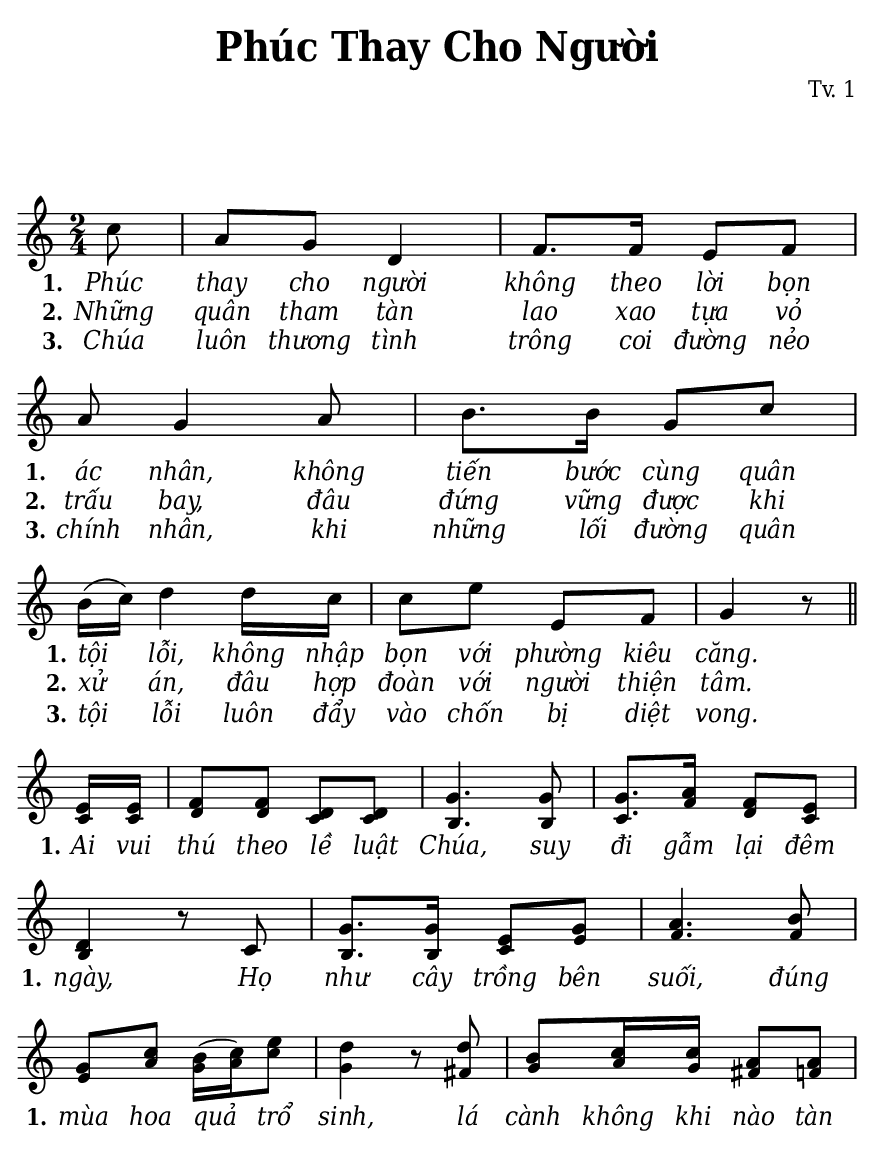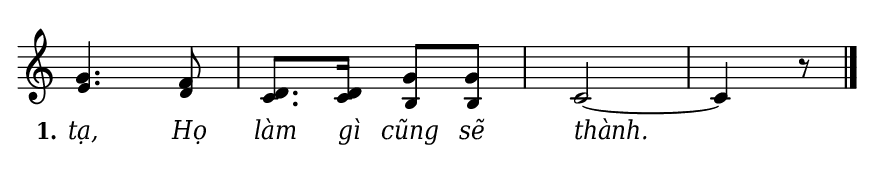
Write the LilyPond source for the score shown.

% Cài đặt chung\
\version "2.22.1"
\include "english.ly"

\header {
  title = \markup { \fontsize #1 "Phúc Thay Cho Người" }
  composer = "Tv. 1"
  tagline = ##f
}

% Nhạc phiên khúc
nhacPhienKhucSop = \relative c'' {
  \partial 8 c8 |
  a g d4 |
  f8. f16 e8 f |
  a g4 a8 |
  b8. b16 g8 c |
  b16 (c) d4 d16 c |
  c8 e e, f |
  g4 r8 \bar "||"
  
  e16 e |
  f8 f d d |
  g4. g8 |
  g8. a16 f8 e |
  d4 r8 c |
  g'8. g16 e8 g |
  a4. b8 |
  g c b16 (c) e8 |
  d4 r8 d |
  b8 c16 c a8 a |
  g4. f8 |
  d8. d16 g8 g |
  c,2 ~ |
  c4 r8 \bar "|."
}

nhacPhienKhucAlto = \relative c' {
  \skip 8
  \repeat unfold 6 { \skip 2 }
  \skip 4.
  c16 c |
  d8 d c c |
  b4. b8 |
  c8. f16 d8 c |
  b4 r8 c |
  b8. b16 c8 e |
  f4. f8 |
  e a g16 (a) c8 |
  g4 r8 fs |
  g a16 g fs8 f! |
  e4. d8 |
  c8. c16 b8 b |
  c2 ~ |
  c4 r8
}

% Lời phiên khúc
loiPhienKhucSop = \lyrics {
  <<
    {
      \set stanza = "1."
      Phúc thay cho người
      không theo lời bọn ác nhân,
      không tiến bước cùng quân tội lỗi,
      không nhập bọn với phường kiêu căng.
    }
    \new Lyrics {
	    \set associatedVoice = "beSop"
      \set stanza = "2."
      \override Lyrics.LyricText.font-shape = #'italic
	    Những quân tham tàn lao xao tựa vỏ trấu bay,
	    đâu đứng vững được khi xử án,
	    đâu hợp đoàn với người thiện tâm.
    }
    \new Lyrics {
	    \set associatedVoice = "beSop"
      \set stanza = "3."
	    Chúa luôn thương tình trông coi
	    đường nẻo chính nhân,
	    khi những lối đường quân tội lỗi
	    luôn đẩy vào chốn bị diệt vong.
    }
  >>
  \set stanza = "ĐK:"
  Ai vui thú theo lề luật Chúa,
  suy đi gẫm lại đêm ngày,
  Họ như cây trồng bên suối,
  đúng mùa hoa quả trổ sinh,
  lá cành không khi nào tàn tạ,
  Họ làm gì cũng sẽ thành.
}

% Dàn trang
\paper {
  #(set-paper-size "a5")
  top-margin = 3\mm
  bottom-margin = 3\mm
  left-margin = 3\mm
  right-margin = 3\mm
  indent = #0
  #(define fonts
	 (make-pango-font-tree "Deja Vu Serif Condensed"
	 		       "Deja Vu Serif Condensed"
			       "Deja Vu Serif Condensed"
			       (/ 20 20)))
  print-page-number = ##f
  system-system-spacing = #'((basic-distance . 0.1) (padding . 2.5))
}

TongNhip = {
  \key c \major \time 2/4
  \set Timing.beamExceptions = #'()
  \set Timing.baseMoment = #(ly:make-moment 1/4)
}

% Đổi kích thước nốt cho bè phụ
notBePhu =
#(define-music-function (font-size music) (number? ly:music?)
   (for-some-music
     (lambda (m)
       (if (music-is-of-type? m 'rhythmic-event)
           (begin
             (set! (ly:music-property m 'tweaks)
                   (cons `(font-size . ,font-size)
                         (ly:music-property m 'tweaks)))
             #t)
           #f))
     music)
   music)

#(define (add-grob-definition grob-name grob-entry)
   (set! all-grob-descriptions
         (cons ((@@ (lily) completize-grob-entry)
                (cons grob-name grob-entry))
               all-grob-descriptions)))

#(add-grob-definition
  'StanzaNumberSpanner
  `((direction . ,LEFT)
    (font-series . bold)
    (padding . 1.0)
    (side-axis . ,X)
    (stencil . ,ly:text-interface::print)
    (X-offset . ,ly:side-position-interface::x-aligned-side)
    (Y-extent . ,grob::always-Y-extent-from-stencil)
    (meta . ((class . Spanner)
             (interfaces . (font-interface
                            side-position-interface
                            stanza-number-interface
                            text-interface))))))

\layout {
  \context {
    \Global
    \grobdescriptions #all-grob-descriptions
  }
  \context {
    \Score
    \remove Stanza_number_align_engraver
    \consists
      #(lambda (context)
         (let ((texts '())
               (syllables '()))
           (make-engraver
            (acknowledgers
             ((stanza-number-interface engraver grob source-engraver)
                (set! texts (cons grob texts)))
             ((lyric-syllable-interface engraver grob source-engraver)
                (set! syllables (cons grob syllables))))
            ((stop-translation-timestep engraver)
               (for-each
                (lambda (text)
                  (for-each
                   (lambda (syllable)

                     (ly:pointer-group-interface::add-grob text 'side-support-elements syllable))

                   syllables))
                texts)
               (set! syllables '())))))
  }
  \context {
    \Lyrics
    \remove Stanza_number_engraver
    \consists
      #(lambda (context)
         (let ((text #f))
           (make-engraver
            ((process-music engraver)
               (if (not text)
                   (let ((stanza (ly:context-property context 'stanza #f)))
                     (if stanza
                         (begin

                           (set! text (ly:engraver-make-grob engraver 'StanzaNumberSpanner '()))                            (let ((column (ly:context-property context 'currentCommandColumn)))

                             (ly:grob-set-property! text 'text stanza)
                             (ly:spanner-set-bound! text LEFT column)))))))
            ((finalize engraver)
               (if text

                   (let ((column (ly:context-property context 'currentCommandColumn)))

                     (ly:spanner-set-bound! text RIGHT column)))))))
    \override StanzaNumberSpanner.horizon-padding = 10000
    \override LyricText.font-shape = #'italic
  }
}

\score {
  \new ChoirStaff <<
    \new Staff \with {
        \consists "Merge_rests_engraver"
        printPartCombineTexts = ##f
      }
      <<
      \new Voice \TongNhip \partCombine 
        \nhacPhienKhucSop
        \notBePhu -1 { \nhacPhienKhucAlto }
      \new NullVoice = beSop \nhacPhienKhucSop
      \new Lyrics \lyricsto beSop \loiPhienKhucSop
      >>
  >>
  \layout {
    \override Lyrics.LyricSpace.minimum-distance = #2
    \override Score.BarNumber.break-visibility = ##(#f #f #f)
    \override Score.SpacingSpanner.uniform-stretching = ##t
  }
}
